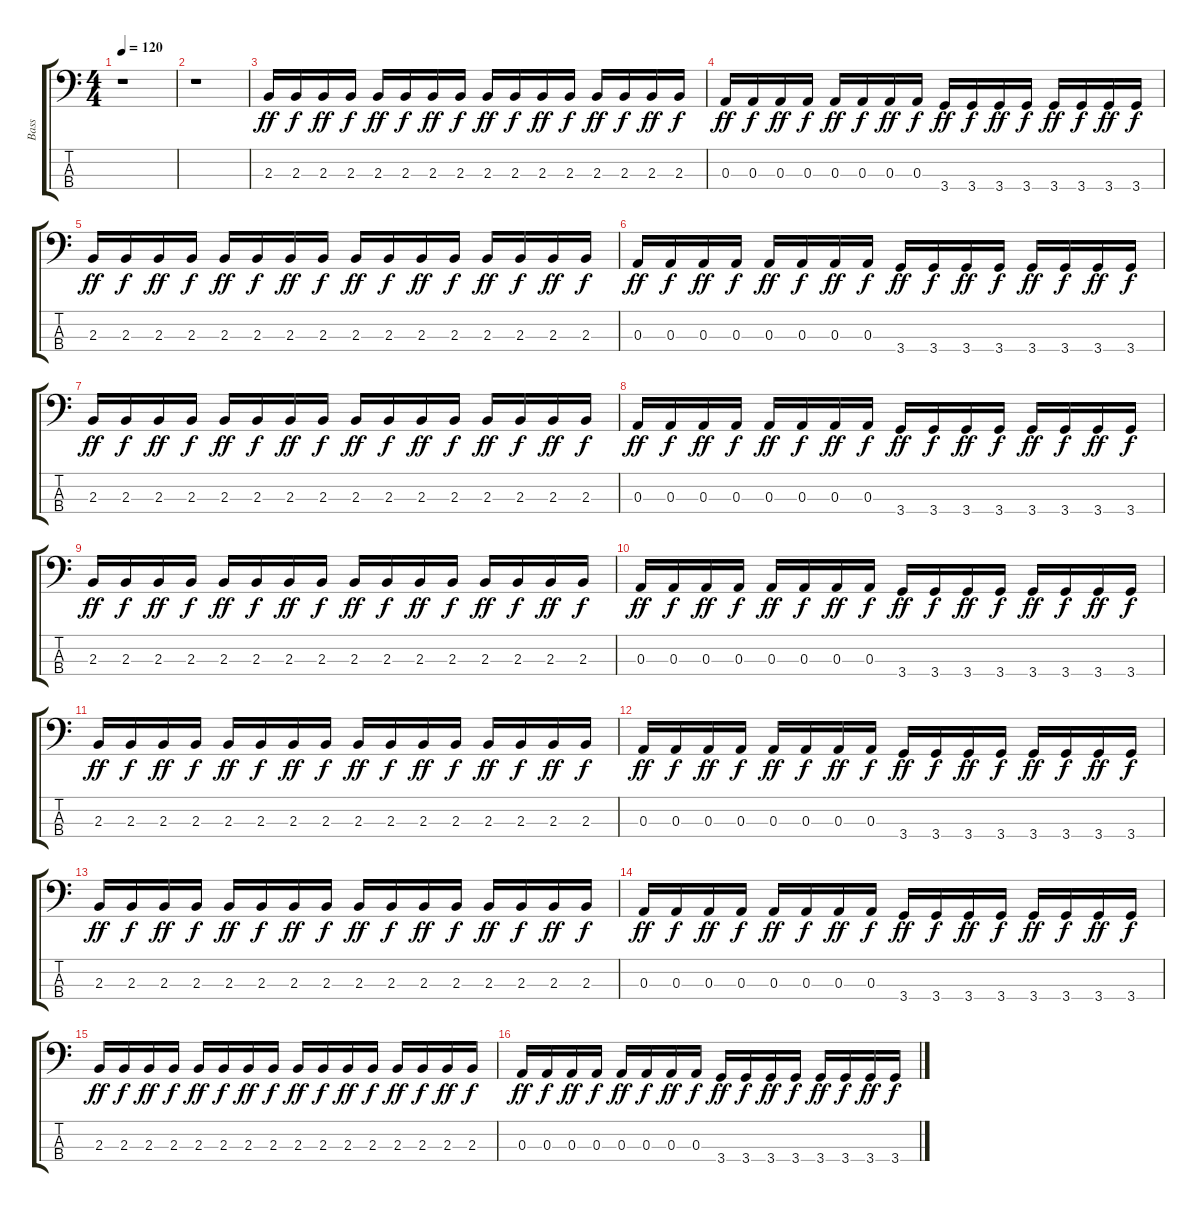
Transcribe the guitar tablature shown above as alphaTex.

\track ("Bass" "Bass") {instrument synthbass1}
\staff {score tabs}
\tuning (G2 D2 A1 E1) {hide}
\ts (4 4)
\tempo 120
\clef f4
\ks c
r.1{dy ff instrument synthbass1} |
r.1 |
2.3.16 2.3.16{dy f} 2.3.16{dy ff} 2.3.16{dy f} 2.3.16{dy ff} 2.3.16{dy f} 2.3.16{dy ff} 2.3.16{dy f} 2.3.16{dy ff} 2.3.16{dy f} 2.3.16{dy ff} 2.3.16{dy f} 2.3.16{dy ff} 2.3.16{dy f} 2.3.16{dy ff} 2.3.16{dy f} |
0.3.16{dy ff} 0.3.16{dy f} 0.3.16{dy ff} 0.3.16{dy f} 0.3.16{dy ff} 0.3.16{dy f} 0.3.16{dy ff} 0.3.16{dy f} 3.4.16{dy ff} 3.4.16{dy f} 3.4.16{dy ff} 3.4.16{dy f} 3.4.16{dy ff} 3.4.16{dy f} 3.4.16{dy ff} 3.4.16{dy f} |
2.3.16{dy ff} 2.3.16{dy f} 2.3.16{dy ff} 2.3.16{dy f} 2.3.16{dy ff} 2.3.16{dy f} 2.3.16{dy ff} 2.3.16{dy f} 2.3.16{dy ff} 2.3.16{dy f} 2.3.16{dy ff} 2.3.16{dy f} 2.3.16{dy ff} 2.3.16{dy f} 2.3.16{dy ff} 2.3.16{dy f} |
0.3.16{dy ff} 0.3.16{dy f} 0.3.16{dy ff} 0.3.16{dy f} 0.3.16{dy ff} 0.3.16{dy f} 0.3.16{dy ff} 0.3.16{dy f} 3.4.16{dy ff} 3.4.16{dy f} 3.4.16{dy ff} 3.4.16{dy f} 3.4.16{dy ff} 3.4.16{dy f} 3.4.16{dy ff} 3.4.16{dy f} |
2.3.16{dy ff} 2.3.16{dy f} 2.3.16{dy ff} 2.3.16{dy f} 2.3.16{dy ff} 2.3.16{dy f} 2.3.16{dy ff} 2.3.16{dy f} 2.3.16{dy ff} 2.3.16{dy f} 2.3.16{dy ff} 2.3.16{dy f} 2.3.16{dy ff} 2.3.16{dy f} 2.3.16{dy ff} 2.3.16{dy f} |
0.3.16{dy ff} 0.3.16{dy f} 0.3.16{dy ff} 0.3.16{dy f} 0.3.16{dy ff} 0.3.16{dy f} 0.3.16{dy ff} 0.3.16{dy f} 3.4.16{dy ff} 3.4.16{dy f} 3.4.16{dy ff} 3.4.16{dy f} 3.4.16{dy ff} 3.4.16{dy f} 3.4.16{dy ff} 3.4.16{dy f} |
2.3.16{dy ff} 2.3.16{dy f} 2.3.16{dy ff} 2.3.16{dy f} 2.3.16{dy ff} 2.3.16{dy f} 2.3.16{dy ff} 2.3.16{dy f} 2.3.16{dy ff} 2.3.16{dy f} 2.3.16{dy ff} 2.3.16{dy f} 2.3.16{dy ff} 2.3.16{dy f} 2.3.16{dy ff} 2.3.16{dy f} |
0.3.16{dy ff} 0.3.16{dy f} 0.3.16{dy ff} 0.3.16{dy f} 0.3.16{dy ff} 0.3.16{dy f} 0.3.16{dy ff} 0.3.16{dy f} 3.4.16{dy ff} 3.4.16{dy f} 3.4.16{dy ff} 3.4.16{dy f} 3.4.16{dy ff} 3.4.16{dy f} 3.4.16{dy ff} 3.4.16{dy f} |
2.3.16{dy ff} 2.3.16{dy f} 2.3.16{dy ff} 2.3.16{dy f} 2.3.16{dy ff} 2.3.16{dy f} 2.3.16{dy ff} 2.3.16{dy f} 2.3.16{dy ff} 2.3.16{dy f} 2.3.16{dy ff} 2.3.16{dy f} 2.3.16{dy ff} 2.3.16{dy f} 2.3.16{dy ff} 2.3.16{dy f} |
0.3.16{dy ff} 0.3.16{dy f} 0.3.16{dy ff} 0.3.16{dy f} 0.3.16{dy ff} 0.3.16{dy f} 0.3.16{dy ff} 0.3.16{dy f} 3.4.16{dy ff} 3.4.16{dy f} 3.4.16{dy ff} 3.4.16{dy f} 3.4.16{dy ff} 3.4.16{dy f} 3.4.16{dy ff} 3.4.16{dy f} |
2.3.16{dy ff} 2.3.16{dy f} 2.3.16{dy ff} 2.3.16{dy f} 2.3.16{dy ff} 2.3.16{dy f} 2.3.16{dy ff} 2.3.16{dy f} 2.3.16{dy ff} 2.3.16{dy f} 2.3.16{dy ff} 2.3.16{dy f} 2.3.16{dy ff} 2.3.16{dy f} 2.3.16{dy ff} 2.3.16{dy f} |
0.3.16{dy ff} 0.3.16{dy f} 0.3.16{dy ff} 0.3.16{dy f} 0.3.16{dy ff} 0.3.16{dy f} 0.3.16{dy ff} 0.3.16{dy f} 3.4.16{dy ff} 3.4.16{dy f} 3.4.16{dy ff} 3.4.16{dy f} 3.4.16{dy ff} 3.4.16{dy f} 3.4.16{dy ff} 3.4.16{dy f} |
2.3.16{dy ff} 2.3.16{dy f} 2.3.16{dy ff} 2.3.16{dy f} 2.3.16{dy ff} 2.3.16{dy f} 2.3.16{dy ff} 2.3.16{dy f} 2.3.16{dy ff} 2.3.16{dy f} 2.3.16{dy ff} 2.3.16{dy f} 2.3.16{dy ff} 2.3.16{dy f} 2.3.16{dy ff} 2.3.16{dy f} |
0.3.16{dy ff} 0.3.16{dy f} 0.3.16{dy ff} 0.3.16{dy f} 0.3.16{dy ff} 0.3.16{dy f} 0.3.16{dy ff} 0.3.16{dy f} 3.4.16{dy ff} 3.4.16{dy f} 3.4.16{dy ff} 3.4.16{dy f} 3.4.16{dy ff} 3.4.16{dy f} 3.4.16{dy ff} 3.4.16{dy f}
